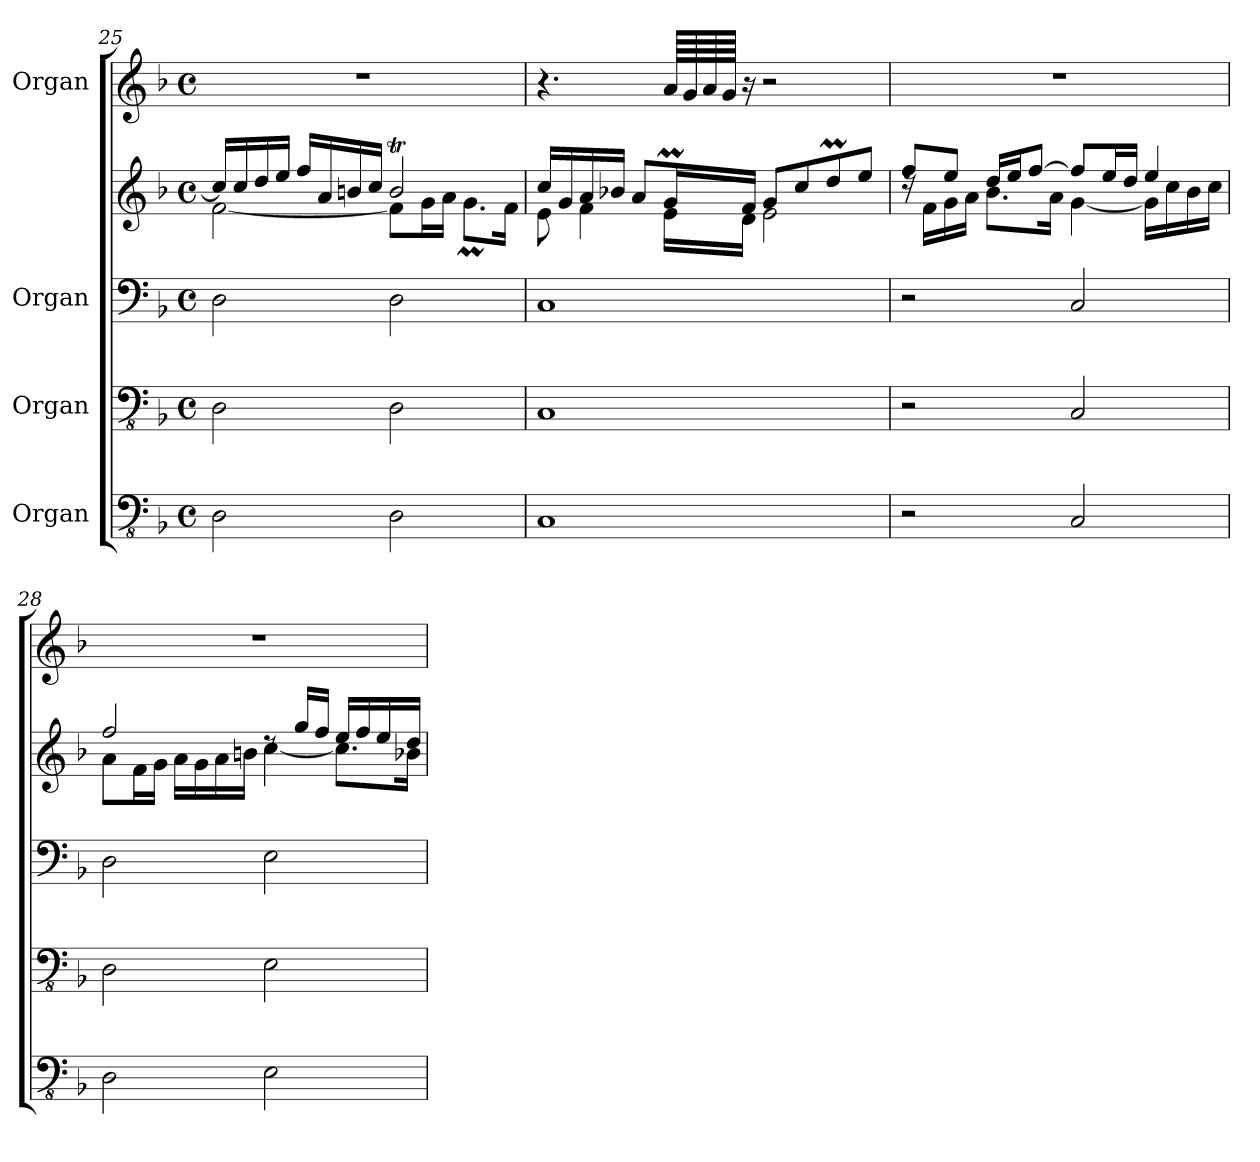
**kern	**kern	**kern	**kern	**kern
*part4	*part3	*part2	*part2	*part1
*staff5	*staff4	*staff3	*staff2	*staff1
*I"Organ	*I"Organ	*I"Organ	*	*I"Organ
!!LO:PB:g=z
*clefFv4	*clefFv4	*clefF4	*clefG2	*clefG2
*k[b-]	*k[b-]	*k[b-]	*k[b-]	*k[b-]
*M4/4	*M4/4	*M4/4	*M4/4	*M4/4
*met(c)	*met(c)	*met(c)	*met(c)	*met(c)
=25	=25	=25	=25	=25
*	*	*	*^	*
2DD\	2DD\	2D\	16cc/LL]	[2f\	1r
.	.	.	16cc/	.	.
.	.	.	16dd/	.	.
.	.	.	16ee/JJ	.	.
.	.	.	16ff/LL	.	.
.	.	.	16a/	.	.
.	.	.	16bn/	.	.
.	.	.	16cc/JJ	.	.
2DD\	2DD\	2D\	2bt/	8f\L]	.
.	.	.	.	16g\L	.
.	.	.	.	16a\JJ	.
.	.	.	.	8.gM\L	.
.	.	.	.	16f\Jk	.
=26	=26	=26	=26	=26	=26
1CC	1CC	1C	16cc/LL	8e\	4.r
.	.	.	16g/	.	.
.	.	.	16a/	4f\	.
.	.	.	16b-X/JJ	.	.
.	.	.	8a/L	.	.
.	.	.	16gM/L	16e\LL	64a!/LLLL
.	.	.	.	.	64g!/
.	.	.	.	.	64a!/
.	.	.	.	.	64g!/JJJJ
.	.	.	16f/JJ	16d\JJ	16r
.	.	.	8g/L	2e\	2r
.	.	.	8cc/	.	.
.	.	.	8ddM/	.	.
.	.	.	8ee/J	.	.
=27	=27	=27	=27	=27	=27
2r	2r	2r	8ff/L	16rdd	1r
.	.	.	.	16f\LL	.
.	.	.	8ee/J	16g\	.
.	.	.	.	16a\JJ	.
.	.	.	16dd/LL	8.b-\L	.
.	.	.	16ee/J	.	.
.	.	.	[8ff/J	.	.
.	.	.	.	16a\Jk	.
2CC/	2CC/	2C/	8ff/L]	[4g\	.
.	.	.	16ee/L	.	.
.	.	.	16dd/JJ	.	.
.	.	.	4ee/	16g\LL]	.
.	.	.	.	16cc\	.
.	.	.	.	16b-\	.
.	.	.	.	16cc\JJ	.
!!LO:LB:g=z
=28	=28	=28	=28	=28	=28
2DD\	2DD\	2D\	2ff/	8a\L	1r
.	.	.	.	16f\L	.
.	.	.	.	16g\JJ	.
.	.	.	.	16a\LL	.
.	.	.	.	16g\	.
.	.	.	.	16a\	.
.	.	.	.	16bn\JJ	.
2EE\	2EE\	2E\	8rdd	[4cc\	.
.	.	.	16gg/LL	.	.
.	.	.	16ff/JJ	.	.
.	.	.	16ee/LL	8.cc\L]	.
.	.	.	16ff/	.	.
.	.	.	16ee/	.	.
.	.	.	16dd/JJ	16b-X\Jk	.
*	*	*	*v	*v	*
=	=	=	=	=
*-	*-	*-	*-	*-
